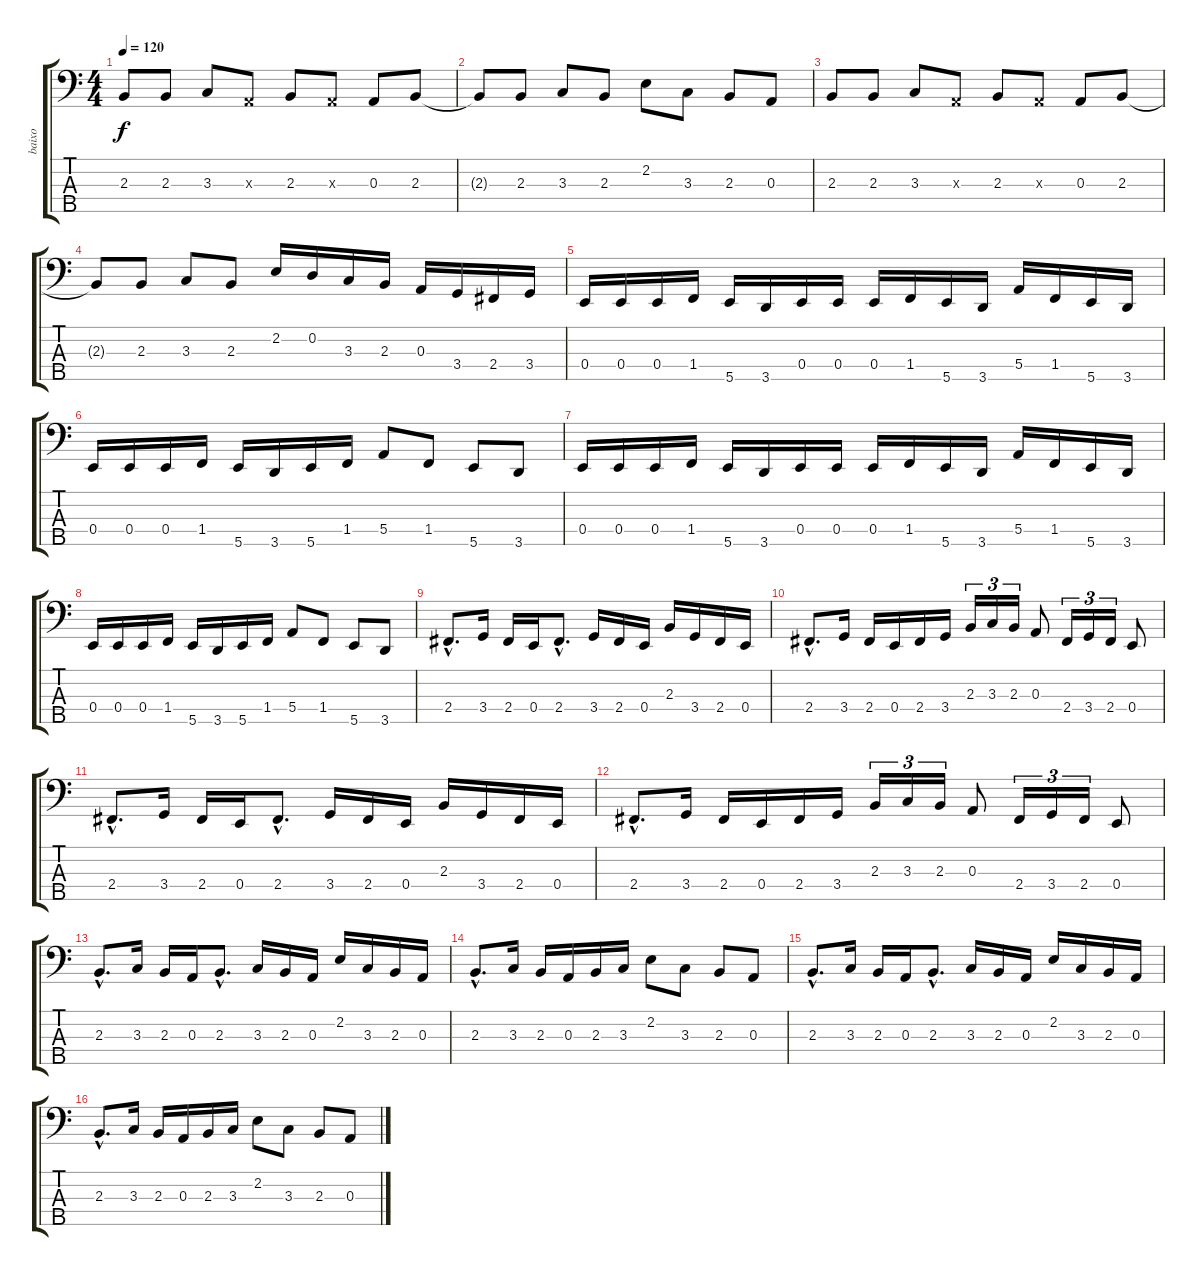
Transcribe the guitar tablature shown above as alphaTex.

\track ("baixo" "baixo") {instrument electricbassfinger}
\staff {score tabs}
\tuning (G2 D2 A1 E1 B0) {hide}
\ts (4 4)
\tempo 120
\clef f4
\ks c
2.3.8{dy f} 2.3.8 3.3.8 0.3{x}.8 2.3.8 0.3{x}.8 0.3.8 2.3.8 |
2.3{t}.8 2.3.8 3.3.8 2.3.8 2.2.8 3.3.8 2.3.8 0.3.8 |
2.3.8 2.3.8 3.3.8 0.3{x}.8 2.3.8 0.3{x}.8 0.3.8 2.3.8 |
2.3{t}.8 2.3.8 3.3.8 2.3.8 2.2.16 0.2.16 3.3.16 2.3.16 0.3.16 3.4.16 2.4.16 3.4.16 |
0.4.16 0.4.16 0.4.16 1.4.16 5.5.16 3.5.16 0.4.16 0.4.16 0.4.16 1.4.16 5.5.16 3.5.16 5.4.16 1.4.16 5.5.16 3.5.16 |
0.4.16 0.4.16 0.4.16 1.4.16 5.5.16 3.5.16 5.5.16 1.4.16 5.4.8 1.4.8 5.5.8 3.5.8 |
0.4.16 0.4.16 0.4.16 1.4.16 5.5.16 3.5.16 0.4.16 0.4.16 0.4.16 1.4.16 5.5.16 3.5.16 5.4.16 1.4.16 5.5.16 3.5.16 |
0.4.16 0.4.16 0.4.16 1.4.16 5.5.16 3.5.16 5.5.16 1.4.16 5.4.8 1.4.8 5.5.8 3.5.8 |
2.4{hac}.8{d} 3.4.16 2.4.16 0.4.16 2.4{hac}.8{d} 3.4.16 2.4.16 0.4.16 2.3.16 3.4.16 2.4.16 0.4.16 |
2.4{hac}.8{d} 3.4.16 2.4.16 0.4.16 2.4.16 3.4.16 2.3.16{tu (3 2)} 3.3.16{tu (3 2)} 2.3.16{tu (3 2)} 0.3.8 2.4.16{tu (3 2)} 3.4.16{tu (3 2)} 2.4.16{tu (3 2)} 0.4.8 |
2.4{hac}.8{d} 3.4.16 2.4.16 0.4.16 2.4{hac}.8{d} 3.4.16 2.4.16 0.4.16 2.3.16 3.4.16 2.4.16 0.4.16 |
2.4{hac}.8{d} 3.4.16 2.4.16 0.4.16 2.4.16 3.4.16 2.3.16{tu (3 2)} 3.3.16{tu (3 2)} 2.3.16{tu (3 2)} 0.3.8 2.4.16{tu (3 2)} 3.4.16{tu (3 2)} 2.4.16{tu (3 2)} 0.4.8 |
2.3{hac}.8{d} 3.3.16 2.3.16 0.3.16 2.3{hac}.8{d} 3.3.16 2.3.16 0.3.16 2.2.16 3.3.16 2.3.16 0.3.16 |
2.3{hac}.8{d} 3.3.16 2.3.16 0.3.16 2.3.16 3.3.16 2.2.8 3.3.8 2.3.8 0.3.8 |
2.3{hac}.8{d} 3.3.16 2.3.16 0.3.16 2.3{hac}.8{d} 3.3.16 2.3.16 0.3.16 2.2.16 3.3.16 2.3.16 0.3.16 |
2.3{hac}.8{d} 3.3.16 2.3.16 0.3.16 2.3.16 3.3.16 2.2.8 3.3.8 2.3.8 0.3.8
